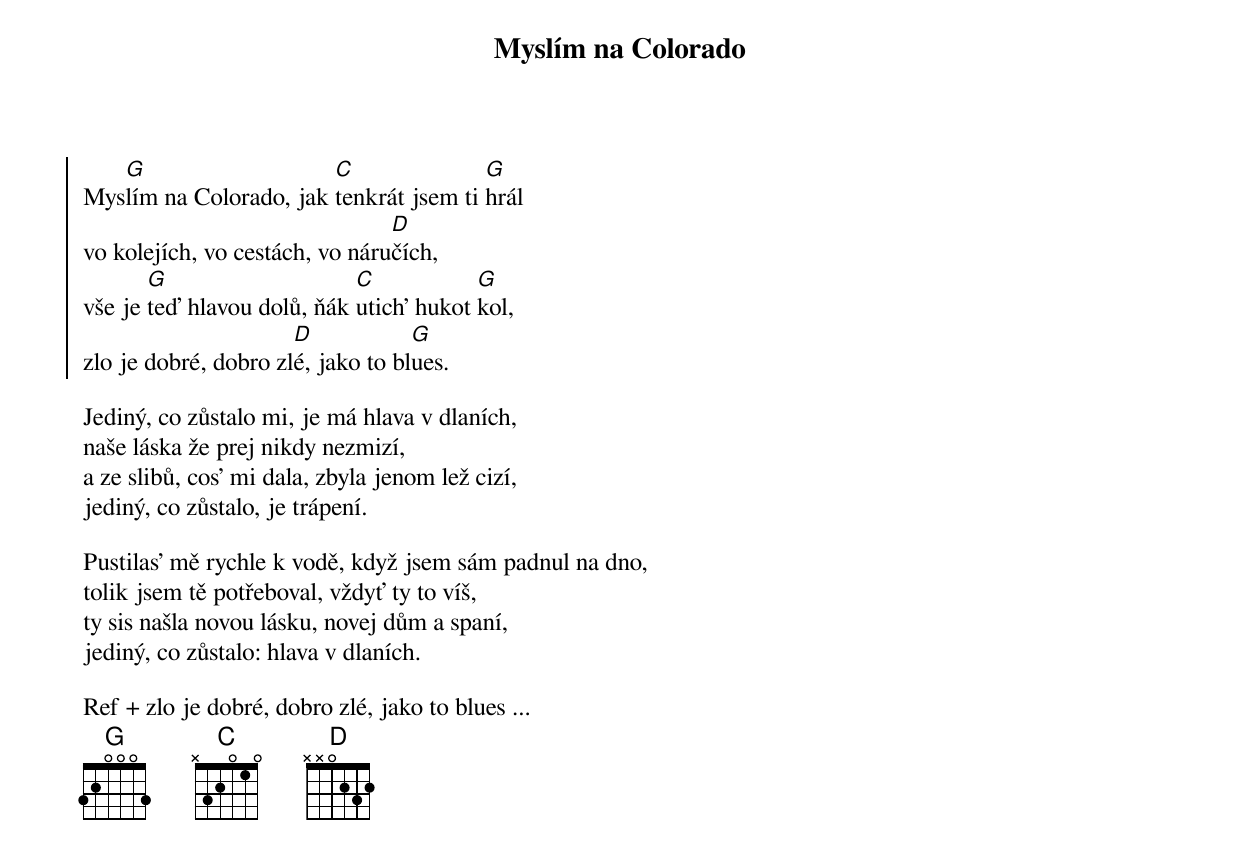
{title: Myslím na Colorado}
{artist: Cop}

{soc}
Mys[G]lím na Colorado, jak [C]tenkrát jsem ti [G]hrál
vo kolejích, vo cestách, vo náru[D]čích,
vše je [G]teď hlavou dolů, ňák [C]utich' hukot [G]kol,
zlo je dobré, dobro zl[D]é, jako to bl[G]ues.
{eoc}

Jediný, co zůstalo mi, je má hlava v dlaních,
naše láska že prej nikdy nezmizí,
a ze slibů, cos' mi dala, zbyla jenom lež cizí,
jediný, co zůstalo, je trápení.

Pustilas' mě rychle k vodě, když jsem sám padnul na dno,
tolik jsem tě potřeboval, vždyť ty to víš,
ty sis našla novou lásku, novej dům a spaní,
jediný, co zůstalo: hlava v dlaních.

Ref + zlo je dobré, dobro zlé, jako to blues ...
